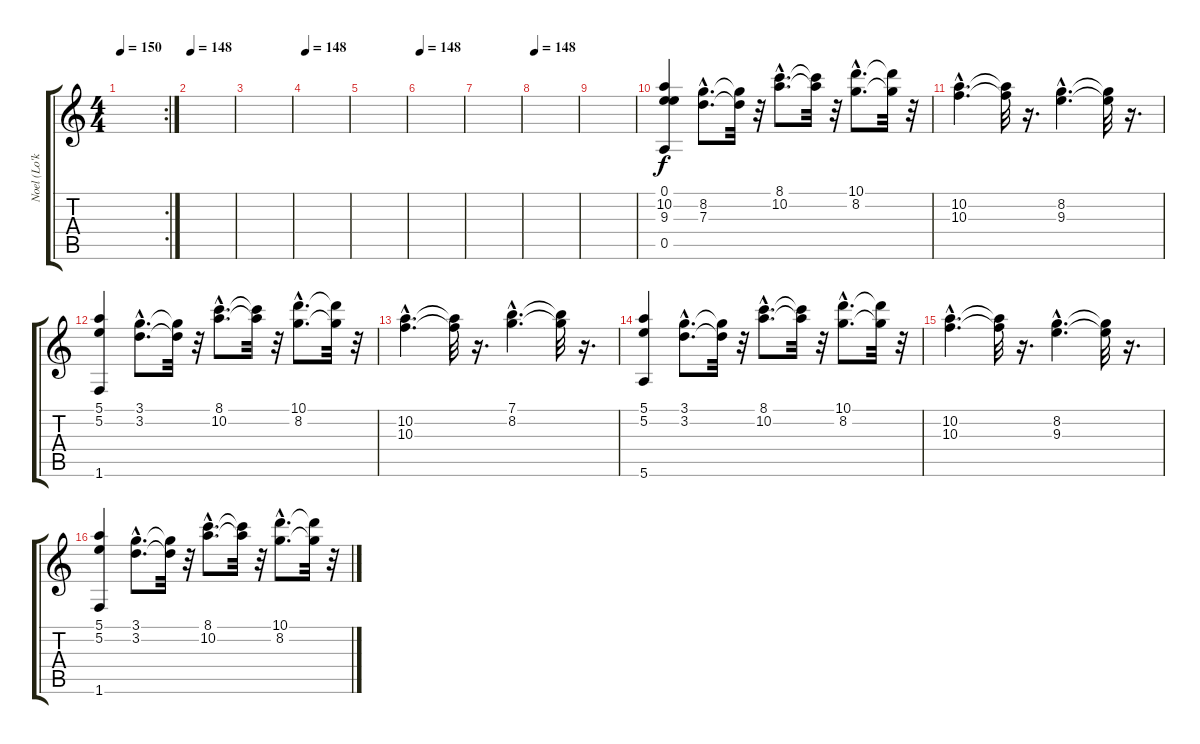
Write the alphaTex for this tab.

\track ("Noel (Lo'ks Fam)" "Noel (Lo'k") {instrument distortionguitar}
\staff {score tabs}
\tuning (E4 B3 G3 D3 A2 E2) {hide}
\rc 2
\ts (4 4)
\tempo 150
\clef g2
\ks c
|
\tempo 141
\tempo 148
|
|
\tempo 148
|
|
\tempo 148
|
|
\tempo 148
|
|
(0.1 10.2 9.3 0.5).4 (8.2{hac} 7.3{hac}).8{d} (8.2{t} 7.3{t}).32 r.32 (8.1{hac} 10.2{hac}).8{d} (8.1{t} 10.2{t}).32 r.32 (10.1{hac} 8.2{hac}).8{d} (10.1{t} 8.2{t}).32 r.32 |
(10.2{hac} 10.3{hac}).4{d} (10.2{t} 10.3{t}).32 r.16{d} (8.2{hac} 9.3{hac}).4{d} (8.2{t} 9.3{t}).32 r.16{d} |
(5.1 5.2 1.6).4 (3.1{hac} 3.2{hac}).8{d} (3.1{t} 3.2{t}).32 r.32 (8.1{hac} 10.2{hac}).8{d} (8.1{t} 10.2{t}).32 r.32 (10.1{hac} 8.2{hac}).8{d} (10.1{t} 8.2{t}).32 r.32 |
(10.2{hac} 10.3{hac}).4{d} (10.2{t} 10.3{t}).32 r.16{d} (7.1{hac} 8.2{hac}).4{d} (7.1{t} 8.2{t}).32 r.16{d} |
(5.1 5.2 5.6).4 (3.1{hac} 3.2{hac}).8{d} (3.1{t} 3.2{t}).32 r.32 (8.1{hac} 10.2{hac}).8{d} (8.1{t} 10.2{t}).32 r.32 (10.1{hac} 8.2{hac}).8{d} (10.1{t} 8.2{t}).32 r.32 |
(10.2{hac} 10.3{hac}).4{d} (10.2{t} 10.3{t}).32 r.16{d} (8.2{hac} 9.3{hac}).4{d} (8.2{t} 9.3{t}).32 r.16{d} |
(5.1 5.2 1.6).4 (3.1{hac} 3.2{hac}).8{d} (3.1{t} 3.2{t}).32 r.32 (8.1{hac} 10.2{hac}).8{d} (8.1{t} 10.2{t}).32 r.32 (10.1{hac} 8.2{hac}).8{d} (10.1{t} 8.2{t}).32 r.32
